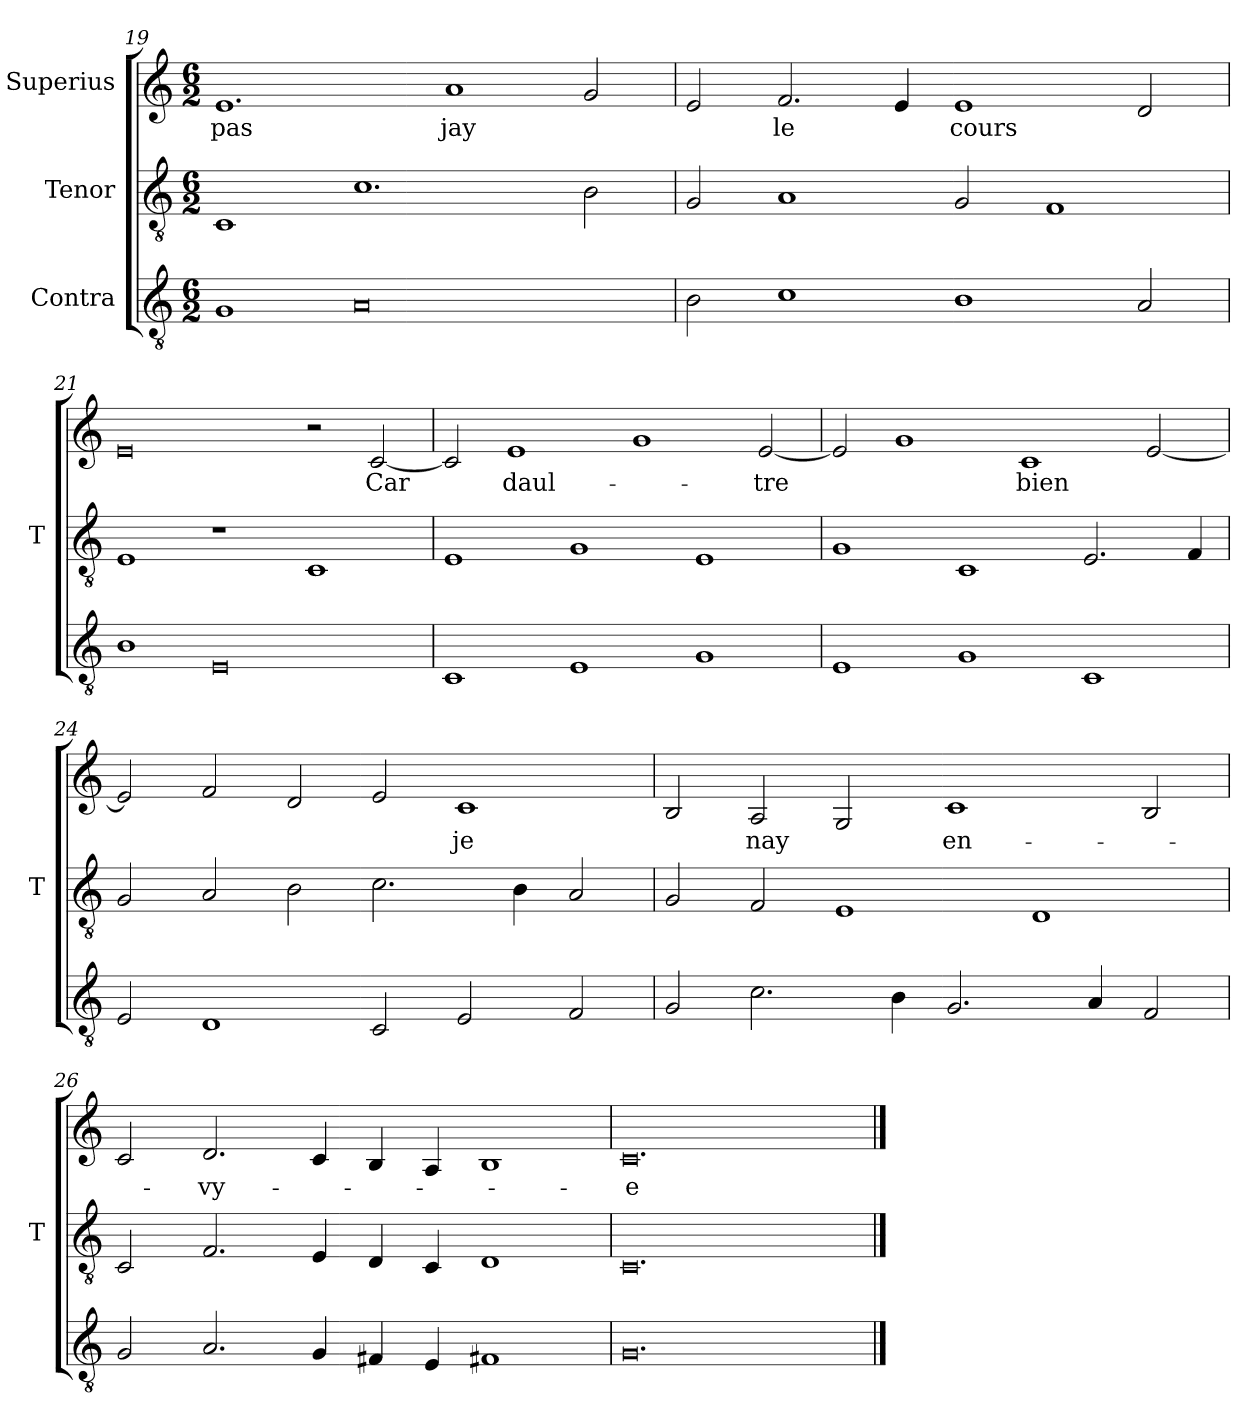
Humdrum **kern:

**kern	**kern	**kern	**text
*part3	*part2	*part1	*part1
*staff3	*staff2	*staff1	*staff1
*I"Contra	*I"Tenor	*I"Superius	*
*	*I'T	*	*
*clefGv2	*clefGv2	*clefG2	*
*M6/2	*M6/2	*M6/2	*
=19	=19	=19	=19
1G	1C	1.e	-pas
0A	1.c	.	.
.	.	1a	-jay
.	2B	2g	.
=20	=20	=20	=20
2B	2G	2e	.
1c	1A	2.f	-le
.	.	4e	.
1B	2G	1e	-cours
.	1F	.	.
2A	.	2d	.
=21	=21	=21	=21
1B	1E	0e	.
0E	1r	.	.
.	1C	2r	.
.	.	[2c	-Car
=22	=22	=22	=22
1C	1E	2c]	.
.	.	1e	daul-
1E	1G	.	.
.	.	1g	.
1G	1E	.	.
.	.	[2e	-tre
=23	=23	=23	=23
1E	1G	2e]	.
.	.	1g	.
1G	1C	.	.
.	.	1c	-bien
1C	2.E	.	.
.	.	[2e	.
.	4F	.	.
=24	=24	=24	=24
2E	2G	2e]	.
1D	2A	2f	.
.	2B	2d	.
2C	2.c	2e	.
2E	.	1c	-je
.	4B	.	.
2F	2A	.	.
=25	=25	=25	=25
2G	2G	2B	.
2.c	2F	2A	-nay
.	1E	2G	.
4B	.	.	.
2.G	.	1c	en-
.	1D	.	.
4A	.	.	.
2F	.	2B	.
=26	=26	=26	=26
2G	2C	2c	.
2.A	2.F	2.d	-vy-
4G	4E	4c	.
4F#X	4D	4B	.
4E	4C	4A	.
1F#X	1D	1B	.
=27	=27	=27	=27
0.G	0.C	0.c	-e
==	==	==	==
*-	*-	*-	*-
